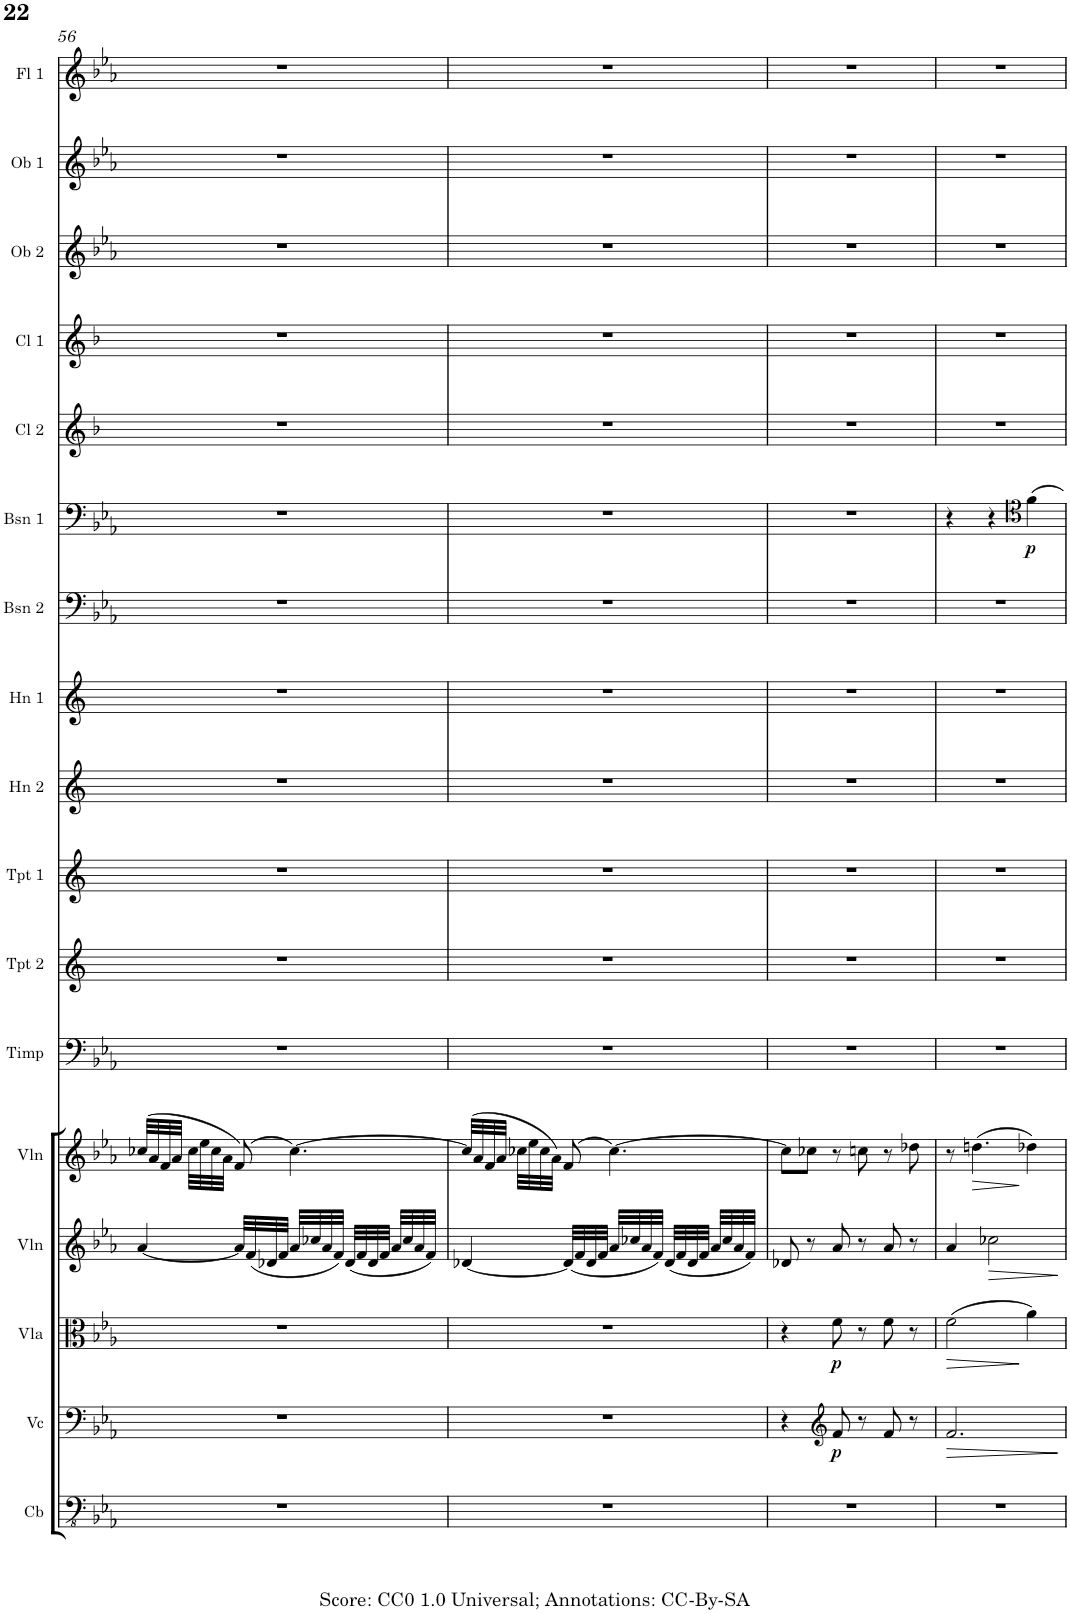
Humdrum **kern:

**kern	**kern	**dynam	**kern	**dynam	**kern	**dynam	**kern	**dynam	**kern	**kern	**kern	**kern	**kern	**kern	**kern	**dynam	**kern	**kern	**kern	**kern	**kern
*part17	*part16	*part16	*part15	*part15	*part14	*part14	*part13	*part13	*part12	*part11	*part10	*part9	*part8	*part7	*part6	*part6	*part5	*part4	*part3	*part2	*part1
*staff17	*staff16	*staff16	*staff15	*staff15	*staff14	*staff14	*staff13	*staff13	*staff12	*staff11	*staff10	*staff9	*staff8	*staff7	*staff6	*staff6	*staff5	*staff4	*staff3	*staff2	*staff1
*I"Contrabass	*I"Violoncello	*	*I"Viola	*	*I"Violin	*	*I"Violin	*	*I"Timpani	*I"Eb Trumpet 2	*I"Eb Trumpet 1	*I"Eb Horn 2	*I"Eb Horn 1	*I"Bassoon 2	*I"Bassoon 1	*	*I"Bb Clarinet 2	*I"Bb Clarinet 1	*I"Oboe 2	*I"Oboe 1	*I"Flute 1
*I'Cb	*I'Vc	*	*I'Vla	*	*I'Vln	*	*I'Vln	*	*I'Timp	*I'Tpt 2	*I'Tpt 1	*I'Hn 2	*I'Hn 1	*I'Bsn 2	*I'Bsn 1	*	*I'Cl 2	*I'Cl 1	*I'Ob 2	*I'Ob 1	*I'Fl 1
!!LO:PB:g=z
*clefFv4	*clefF4	*	*clefC3	*	*clefG2	*	*clefG2	*	*clefF4	*clefG2	*clefG2	*clefG2	*clefG2	*clefF4	*clefF4	*	*clefG2	*clefG2	*clefG2	*clefG2	*clefG2
*	*	*	*	*	*	*	*	*	*	*Trd-2c-3	*Trd-2c-3	*Trd5c9	*Trd5c9	*	*	*	*Trd1c2	*Trd1c2	*	*	*
*k[b-e-a-]	*k[b-e-a-]	*	*k[b-e-a-]	*	*k[b-e-a-]	*	*k[b-e-a-]	*	*k[b-e-a-]	*k[]	*k[]	*k[]	*k[]	*k[b-e-a-]	*k[b-e-a-]	*	*k[b-]	*k[b-]	*k[b-e-a-]	*k[b-e-a-]	*k[b-e-a-]
*M3/4	*M3/4	*	*M3/4	*	*M3/4	*	*M3/4	*	*M3/4	*M3/4	*M3/4	*M3/4	*M3/4	*M3/4	*M3/4	*	*M3/4	*M3/4	*M3/4	*M3/4	*M3/4
=56	=56	=56	=56	=56	=56	=56	=56	=56	=56	=56	=56	=56	=56	=56	=56	=56	=56	=56	=56	=56	=56
2.r	2.r	.	2.r	.	[4a-/	.	(32cc-X/LLL	.	2.r	2.r	2.r	2.r	2.r	2.r	2.r	.	2.r	2.r	2.r	2.r	2.r
.	.	.	.	.	.	.	32a-/	.	.	.	.	.	.	.	.	.	.	.	.	.	.
.	.	.	.	.	.	.	32f/	.	.	.	.	.	.	.	.	.	.	.	.	.	.
.	.	.	.	.	.	.	32a-/JJJ	.	.	.	.	.	.	.	.	.	.	.	.	.	.
.	.	.	.	.	.	.	32cc-\LLL	.	.	.	.	.	.	.	.	.	.	.	.	.	.
.	.	.	.	.	.	.	32ee-\	.	.	.	.	.	.	.	.	.	.	.	.	.	.
.	.	.	.	.	.	.	32cc-\	.	.	.	.	.	.	.	.	.	.	.	.	.	.
.	.	.	.	.	.	.	32a-\JJJ	.	.	.	.	.	.	.	.	.	.	.	.	.	.
.	.	.	.	.	32a-/LLL]	.	(8f/)	.	.	.	.	.	.	.	.	.	.	.	.	.	.
.	.	.	.	.	(32f/	.	.	.	.	.	.	.	.	.	.	.	.	.	.	.	.
.	.	.	.	.	32d-X/	.	.	.	.	.	.	.	.	.	.	.	.	.	.	.	.
.	.	.	.	.	32f/JJJ	.	.	.	.	.	.	.	.	.	.	.	.	.	.	.	.
.	.	.	.	.	32a-/LLL	.	[4.cc-\)	.	.	.	.	.	.	.	.	.	.	.	.	.	.
.	.	.	.	.	32cc-X/	.	.	.	.	.	.	.	.	.	.	.	.	.	.	.	.
.	.	.	.	.	32a-/	.	.	.	.	.	.	.	.	.	.	.	.	.	.	.	.
.	.	.	.	.	32f/JJJ)	.	.	.	.	.	.	.	.	.	.	.	.	.	.	.	.
.	.	.	.	.	(32d-/LLL	.	.	.	.	.	.	.	.	.	.	.	.	.	.	.	.
.	.	.	.	.	32f/	.	.	.	.	.	.	.	.	.	.	.	.	.	.	.	.
.	.	.	.	.	32d-/	.	.	.	.	.	.	.	.	.	.	.	.	.	.	.	.
.	.	.	.	.	32f/JJJ	.	.	.	.	.	.	.	.	.	.	.	.	.	.	.	.
.	.	.	.	.	32a-/LLL	.	.	.	.	.	.	.	.	.	.	.	.	.	.	.	.
.	.	.	.	.	32cc-/	.	.	.	.	.	.	.	.	.	.	.	.	.	.	.	.
.	.	.	.	.	32a-/	.	.	.	.	.	.	.	.	.	.	.	.	.	.	.	.
.	.	.	.	.	32f/JJJ)	.	.	.	.	.	.	.	.	.	.	.	.	.	.	.	.
=57	=57	=57	=57	=57	=57	=57	=57	=57	=57	=57	=57	=57	=57	=57	=57	=57	=57	=57	=57	=57	=57
2.r	2.r	.	2.r	.	[4d-X/	.	(32cc-/LLL]	.	2.r	2.r	2.r	2.r	2.r	2.r	2.r	.	2.r	2.r	2.r	2.r	2.r
.	.	.	.	.	.	.	32a-/	.	.	.	.	.	.	.	.	.	.	.	.	.	.
.	.	.	.	.	.	.	32f/	.	.	.	.	.	.	.	.	.	.	.	.	.	.
.	.	.	.	.	.	.	32a-/JJJ	.	.	.	.	.	.	.	.	.	.	.	.	.	.
.	.	.	.	.	.	.	32cc-X\LLL	.	.	.	.	.	.	.	.	.	.	.	.	.	.
.	.	.	.	.	.	.	32ee-\	.	.	.	.	.	.	.	.	.	.	.	.	.	.
.	.	.	.	.	.	.	32cc-\	.	.	.	.	.	.	.	.	.	.	.	.	.	.
.	.	.	.	.	.	.	32a-\JJJ)	.	.	.	.	.	.	.	.	.	.	.	.	.	.
.	.	.	.	.	(32d-/LLL]	.	(8f/	.	.	.	.	.	.	.	.	.	.	.	.	.	.
.	.	.	.	.	32f/	.	.	.	.	.	.	.	.	.	.	.	.	.	.	.	.
.	.	.	.	.	32d-/	.	.	.	.	.	.	.	.	.	.	.	.	.	.	.	.
.	.	.	.	.	32f/JJJ	.	.	.	.	.	.	.	.	.	.	.	.	.	.	.	.
.	.	.	.	.	32a-/LLL	.	[4.cc-\)	.	.	.	.	.	.	.	.	.	.	.	.	.	.
.	.	.	.	.	32cc-X/	.	.	.	.	.	.	.	.	.	.	.	.	.	.	.	.
.	.	.	.	.	32a-/	.	.	.	.	.	.	.	.	.	.	.	.	.	.	.	.
.	.	.	.	.	32f/JJJ)	.	.	.	.	.	.	.	.	.	.	.	.	.	.	.	.
.	.	.	.	.	(32d-/LLL	.	.	.	.	.	.	.	.	.	.	.	.	.	.	.	.
.	.	.	.	.	32f/	.	.	.	.	.	.	.	.	.	.	.	.	.	.	.	.
.	.	.	.	.	32d-/	.	.	.	.	.	.	.	.	.	.	.	.	.	.	.	.
.	.	.	.	.	32f/JJJ	.	.	.	.	.	.	.	.	.	.	.	.	.	.	.	.
.	.	.	.	.	32a-/LLL	.	.	.	.	.	.	.	.	.	.	.	.	.	.	.	.
.	.	.	.	.	32cc-/	.	.	.	.	.	.	.	.	.	.	.	.	.	.	.	.
.	.	.	.	.	32a-/	.	.	.	.	.	.	.	.	.	.	.	.	.	.	.	.
.	.	.	.	.	32f/JJJ)	.	.	.	.	.	.	.	.	.	.	.	.	.	.	.	.
=58	=58	=58	=58	=58	=58	=58	=58	=58	=58	=58	=58	=58	=58	=58	=58	=58	=58	=58	=58	=58	=58
2.r	4r	.	4r	.	8d-X/	.	8cc-\L]	.	2.r	2.r	2.r	2.r	2.r	2.r	2.r	.	2.r	2.r	2.r	2.r	2.r
.	.	.	.	.	8r	.	8cc-X\J	.	.	.	.	.	.	.	.	.	.	.	.	.	.
*	*clefG2	*	*	*	*	*	*	*	*	*	*	*	*	*	*	*	*	*	*	*	*
!	!	!LO:DY:b	!	!LO:DY:b	!	!	!	!	!	!	!	!	!	!	!	!	!	!	!	!	!
.	8f/	p	8f\	p	8a-/	.	8r	.	.	.	.	.	.	.	.	.	.	.	.	.	.
.	8r	.	8r	.	8r	.	8ccn\	.	.	.	.	.	.	.	.	.	.	.	.	.	.
.	8f/	.	8f\	.	8a-/	.	8r	.	.	.	.	.	.	.	.	.	.	.	.	.	.
.	8r	.	8r	.	8r	.	8dd-X\	.	.	.	.	.	.	.	.	.	.	.	.	.	.
=59	=59	=59	=59	=59	=59	=59	=59	=59	=59	=59	=59	=59	=59	=59	=59	=59	=59	=59	=59	=59	=59
!	!	!LO:HP:b	!	!LO:HP:b	!	!	!	!	!	!	!	!	!	!	!	!	!	!	!	!	!
2.r	2.f/	>	(2f\	>	4a-/	.	8r	.	2.r	2.r	2.r	2.r	2.r	2.r	4r	.	2.r	2.r	2.r	2.r	2.r
!	!	!	!	!	!	!	!	!LO:HP:b	!	!	!	!	!	!	!	!	!	!	!	!	!
.	.	.	.	.	.	.	(4.ddn\	>	.	.	.	.	.	.	.	.	.	.	.	.	.
!	!	!	!	!	!	!LO:HP:b	!	!	!	!	!	!	!	!	!	!	!	!	!	!	!
.	.	.	.	.	2cc-X\	>	.	.	.	.	.	.	.	.	4r	.	.	.	.	.	.
*	*	*	*	*	*	*	*	*	*	*	*	*	*	*	*clefC4	*	*	*	*	*	*
!	!	!	!	!	!	!	!	!	!	!	!	!	!	!	!	!LO:DY:b	!	!	!	!	!
.	.	.	4a-\)	]	.	.	4dd-X\)	]	.	.	.	.	.	.	4f\	p	.	.	.	.	.
.	.	]	.	.	.	]	.	.	.	.	.	.	.	.	.	.	.	.	.	.	.
=	=	=	=	=	=	=	=	=	=	=	=	=	=	=	=	=	=	=	=	=	=
*-	*-	*-	*-	*-	*-	*-	*-	*-	*-	*-	*-	*-	*-	*-	*-	*-	*-	*-	*-	*-	*-
